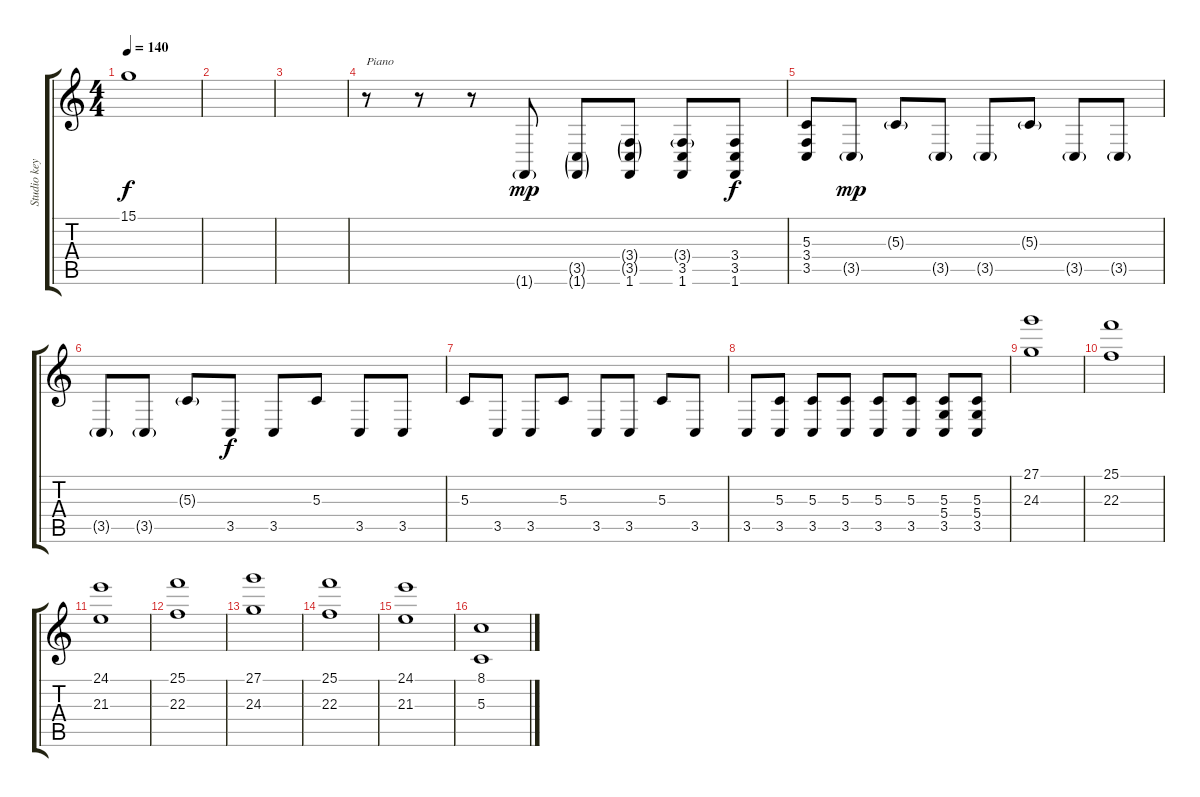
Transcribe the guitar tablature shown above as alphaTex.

\track ("Studio keyboard (Mark)" "Studio key") {instrument voiceoohs}
\staff {score tabs}
\tuning (E4 B3 G3 D3 A2 E2) {hide}
\ts (4 4)
\tempo 140
\clef g2
\ks c
15.1{t}.1{dy f} |
|
|
r.8{txt "Piano" volume 16 instrument acousticgrandpiano} r.8 r.8 1.6{g}.8{dy mp} (3.5{g} 1.6{g}).8 (3.4{g} 3.5{g} 1.6).8 (3.4{g} 3.5 1.6).8 (3.4 3.5 1.6).8{dy f} |
(5.3 3.4 3.5).8{volume 16 instrument acousticgrandpiano} 3.5{g}.8{dy mp} 5.3{g}.8 3.5{g}.8 3.5{g}.8 5.3{g}.8 3.5{g}.8 3.5{g}.8 |
3.5{g}.8{volume 16 instrument acousticgrandpiano} 3.5{g}.8 5.3{g}.8 3.5.8{dy f} 3.5.8 5.3.8 3.5.8 3.5.8 |
5.3.8{volume 16 instrument acousticgrandpiano} 3.5.8 3.5.8 5.3.8 3.5.8 3.5.8 5.3.8 3.5.8 |
3.5.8{volume 16 instrument acousticgrandpiano} (5.3 3.5).8 (5.3 3.5).8 (5.3 3.5).8 (5.3 3.5).8 (5.3 3.5).8 (5.3 5.4 3.5).8 (5.3 5.4 3.5).8 |
(27.1 24.3).1{volume 13 instrument voiceoohs} |
(25.1 22.3).1 |
(24.1 21.3).1 |
(25.1 22.3).1 |
(27.1 24.3).1 |
(25.1 22.3).1 |
(24.1 21.3).1 |
(8.1 5.3).1
